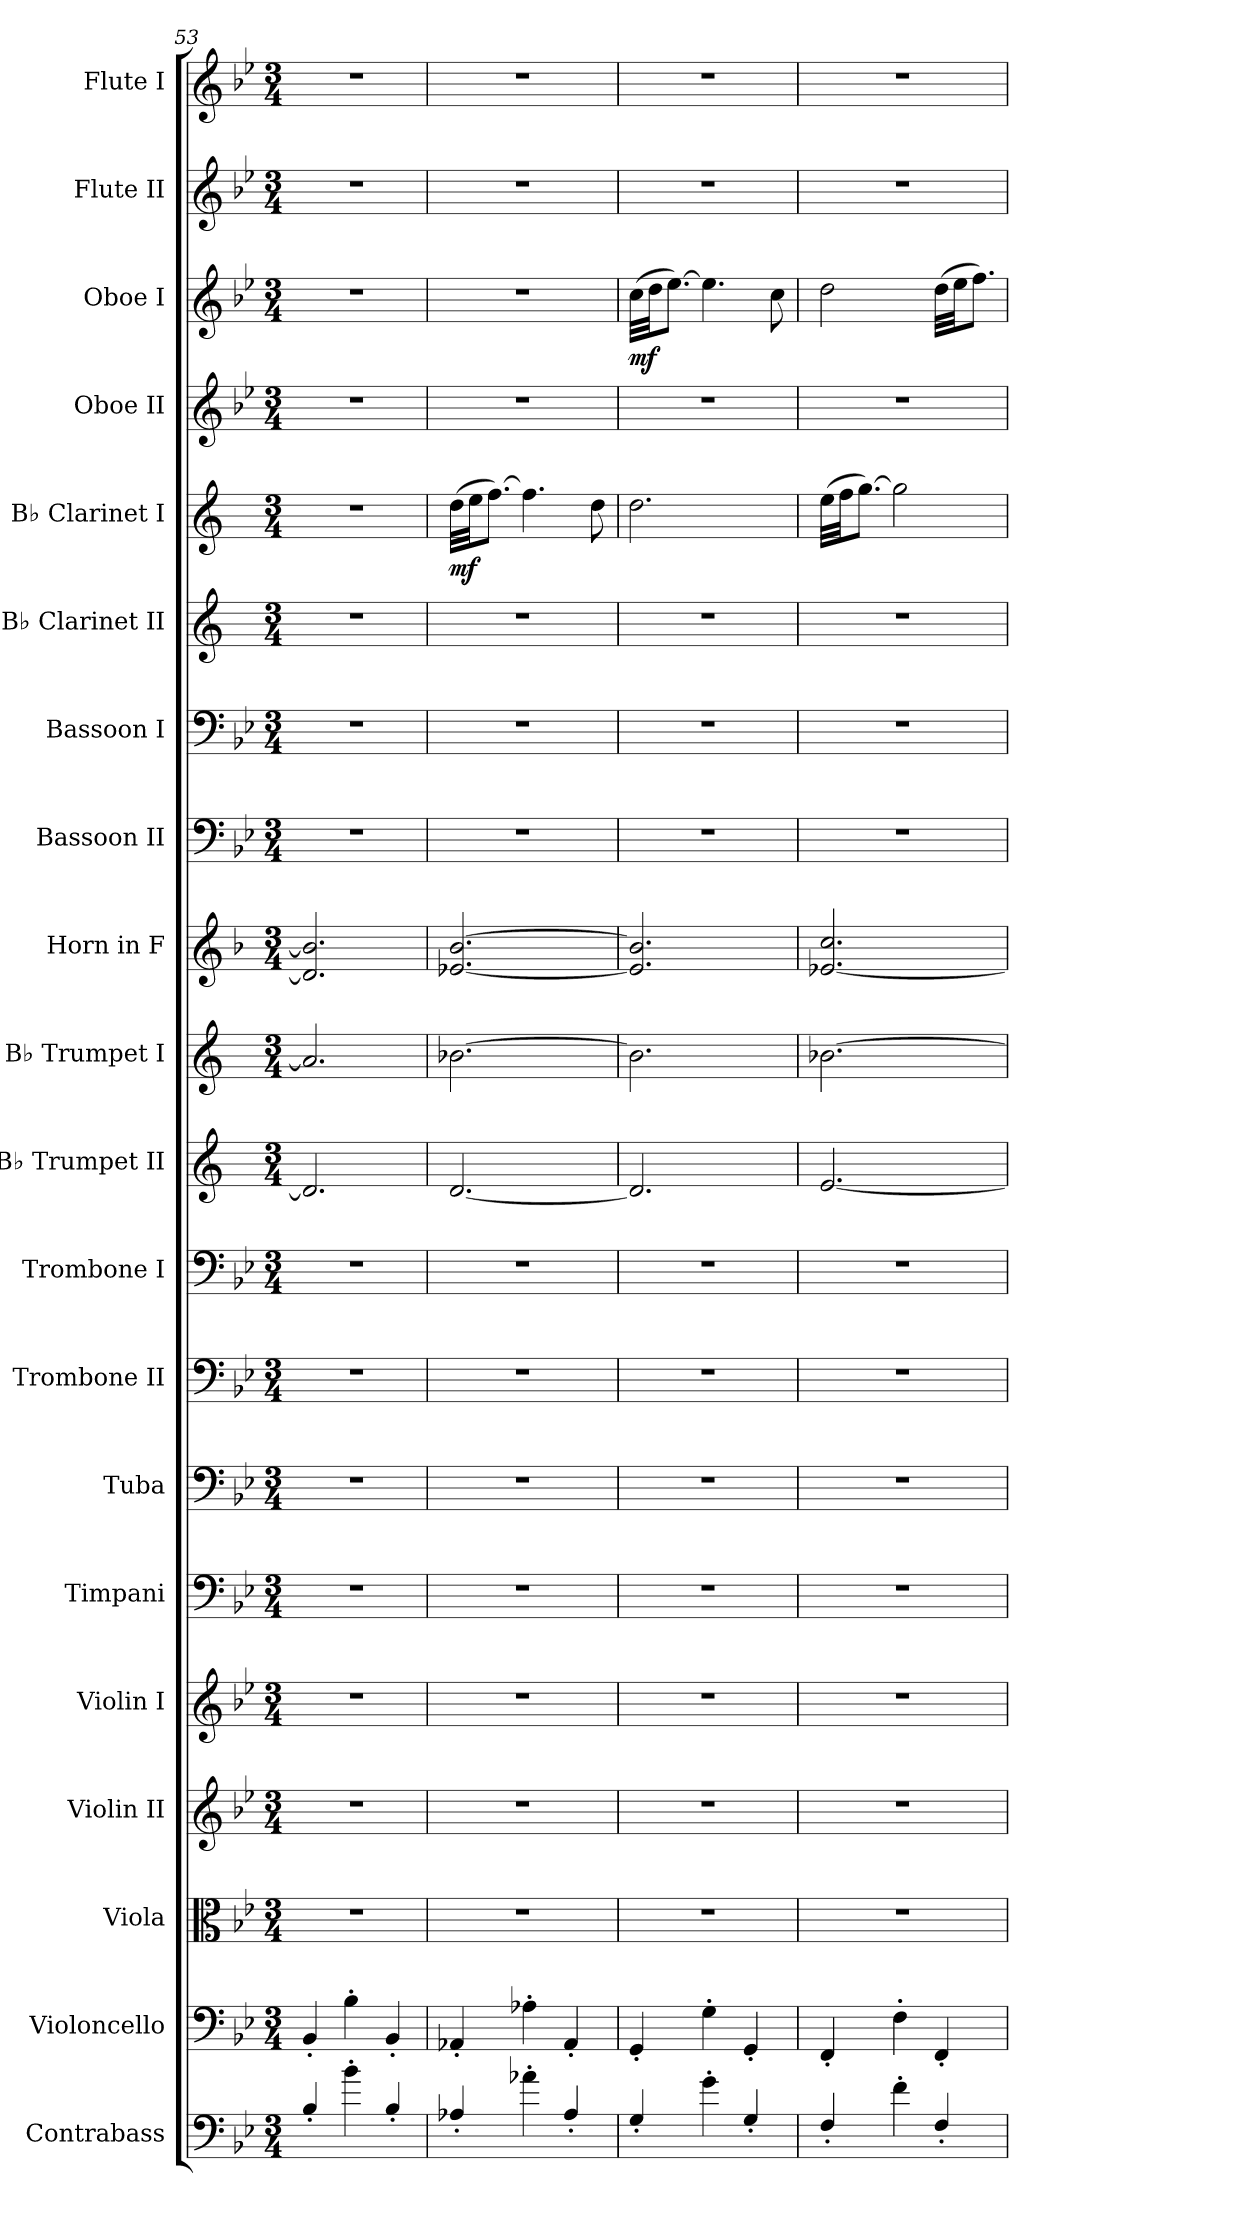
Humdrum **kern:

**kern	**kern	**kern	**kern	**kern	**kern	**kern	**kern	**kern	**kern	**kern	**kern	**kern	**kern	**kern	**kern	**dynam	**kern	**kern	**dynam	**kern	**kern
*part20	*part19	*part18	*part17	*part16	*part15	*part14	*part13	*part12	*part11	*part10	*part9	*part8	*part7	*part6	*part5	*part5	*part4	*part3	*part3	*part2	*part1
*staff20	*staff19	*staff18	*staff17	*staff16	*staff15	*staff14	*staff13	*staff12	*staff11	*staff10	*staff9	*staff8	*staff7	*staff6	*staff5	*staff5	*staff4	*staff3	*staff3	*staff2	*staff1
*I"Contrabass	*I"Violoncello	*I"Viola	*I"Violin II	*I"Violin I	*I"Timpani	*I"Tuba	*I"Trombone II	*I"Trombone I	*I"B♭ Trumpet II	*I"B♭ Trumpet I	*I"Horn in F	*I"Bassoon II	*I"Bassoon I	*I"B♭ Clarinet II	*I"B♭ Clarinet I	*	*I"Oboe II	*I"Oboe I	*	*I"Flute II	*I"Flute I
*I'Cb.	*I'Vc.	*I'Vla.	*I'Vln. II	*I'Vln. I	*I'Timp.	*I'Tba.	*I'Tbn. II	*I'Tbn. I	*I'B♭ Tpt. II	*I'B♭ Tpt. I	*	*I'Bsn. II	*I'Bsn. I	*I'B♭ Cl. II	*I'B♭ Cl. I	*	*I'Ob. II	*I'Ob. I	*	*I'Fl. II	*I'Fl. I
*clefF4	*clefF4	*clefC3	*clefG2	*clefG2	*clefF4	*clefF4	*clefF4	*clefF4	*clefG2	*clefG2	*clefG2	*clefF4	*clefF4	*clefG2	*clefG2	*	*clefG2	*clefG2	*	*clefG2	*clefG2
*ITrd7c12	*	*	*	*	*	*	*	*	*ITrd1c2	*ITrd1c2	*ITrd4c7	*	*	*ITrd1c2	*ITrd1c2	*	*	*	*	*	*
*k[b-e-]	*k[b-e-]	*k[b-e-]	*k[b-e-]	*k[b-e-]	*k[b-e-]	*k[b-e-]	*k[b-e-]	*k[b-e-]	*k[b-e-]	*k[b-e-]	*k[b-e-]	*k[b-e-]	*k[b-e-]	*k[b-e-]	*k[b-e-]	*	*k[b-e-]	*k[b-e-]	*	*k[b-e-]	*k[b-e-]
*M3/4	*M3/4	*M3/4	*M3/4	*M3/4	*M3/4	*M3/4	*M3/4	*M3/4	*M3/4	*M3/4	*M3/4	*M3/4	*M3/4	*M3/4	*M3/4	*	*M3/4	*M3/4	*	*M3/4	*M3/4
=53	=53	=53	=53	=53	=53	=53	=53	=53	=53	=53	=53	=53	=53	=53	=53	=53	=53	=53	=53	=53	=53
4BB-'/	4BB-'/	2.r	2.r	2.r	2.r	2.r	2.r	2.r	2.c/]	2.g/]	2.G/] 2.e-/]	2.r	2.r	2.r	2.r	.	2.r	2.r	.	2.r	2.r
4B-'\	4B-'\	.	.	.	.	.	.	.	.	.	.	.	.	.	.	.	.	.	.	.	.
4BB-'/	4BB-'/	.	.	.	.	.	.	.	.	.	.	.	.	.	.	.	.	.	.	.	.
!!LO:PB:g=z
=54	=54	=54	=54	=54	=54	=54	=54	=54	=54	=54	=54	=54	=54	=54	=54	=54	=54	=54	=54	=54	=54
!	!	!	!	!	!	!	!	!	!	!	!	!	!	!	!	!LO:DY:b	!	!	!	!	!
4AA-X'/	4AA-X'/	2.r	2.r	2.r	2.r	2.r	2.r	2.r	[2.c/	[2.a-X\	[2.A-X/ [2.e-/	2.r	2.r	2.r	(32cc\LLL	mf	2.r	2.r	.	2.r	2.r
.	.	.	.	.	.	.	.	.	.	.	.	.	.	.	32dd\JJ	.	.	.	.	.	.
.	.	.	.	.	.	.	.	.	.	.	.	.	.	.	[8.ee-\J)	.	.	.	.	.	.
4A-X'\	4A-X'\	.	.	.	.	.	.	.	.	.	.	.	.	.	4.ee-\]	.	.	.	.	.	.
4AA-'/	4AA-'/	.	.	.	.	.	.	.	.	.	.	.	.	.	.	.	.	.	.	.	.
.	.	.	.	.	.	.	.	.	.	.	.	.	.	.	8cc\	.	.	.	.	.	.
=55	=55	=55	=55	=55	=55	=55	=55	=55	=55	=55	=55	=55	=55	=55	=55	=55	=55	=55	=55	=55	=55
!	!	!	!	!	!	!	!	!	!	!	!	!	!	!	!	!	!	!	!LO:DY:b	!	!
4GG'/	4GG'/	2.r	2.r	2.r	2.r	2.r	2.r	2.r	2.c/]	2.a-\]	2.A-/] 2.e-/]	2.r	2.r	2.r	2.cc\	.	2.r	(32cc\LLL	mf	2.r	2.r
.	.	.	.	.	.	.	.	.	.	.	.	.	.	.	.	.	.	32dd\JJ	.	.	.
.	.	.	.	.	.	.	.	.	.	.	.	.	.	.	.	.	.	[8.ee-\J)	.	.	.
4G'\	4G'\	.	.	.	.	.	.	.	.	.	.	.	.	.	.	.	.	4.ee-\]	.	.	.
4GG'/	4GG'/	.	.	.	.	.	.	.	.	.	.	.	.	.	.	.	.	.	.	.	.
.	.	.	.	.	.	.	.	.	.	.	.	.	.	.	.	.	.	8cc\	.	.	.
=56	=56	=56	=56	=56	=56	=56	=56	=56	=56	=56	=56	=56	=56	=56	=56	=56	=56	=56	=56	=56	=56
4FF'/	4FF'/	2.r	2.r	2.r	2.r	2.r	2.r	2.r	[2.d/	[2.a-X\	[2.A-X/ 2.f/	2.r	2.r	2.r	(32dd\LLL	.	2.r	2dd\	.	2.r	2.r
.	.	.	.	.	.	.	.	.	.	.	.	.	.	.	32ee-\JJ	.	.	.	.	.	.
.	.	.	.	.	.	.	.	.	.	.	.	.	.	.	[8.ff\J)	.	.	.	.	.	.
4F'\	4F'\	.	.	.	.	.	.	.	.	.	.	.	.	.	2ff\]	.	.	.	.	.	.
4FF'/	4FF'/	.	.	.	.	.	.	.	.	.	.	.	.	.	.	.	.	(32dd\LLL	.	.	.
.	.	.	.	.	.	.	.	.	.	.	.	.	.	.	.	.	.	32ee-\JJ	.	.	.
.	.	.	.	.	.	.	.	.	.	.	.	.	.	.	.	.	.	8.ff\J)	.	.	.
=	=	=	=	=	=	=	=	=	=	=	=	=	=	=	=	=	=	=	=	=	=
*-	*-	*-	*-	*-	*-	*-	*-	*-	*-	*-	*-	*-	*-	*-	*-	*-	*-	*-	*-	*-	*-
